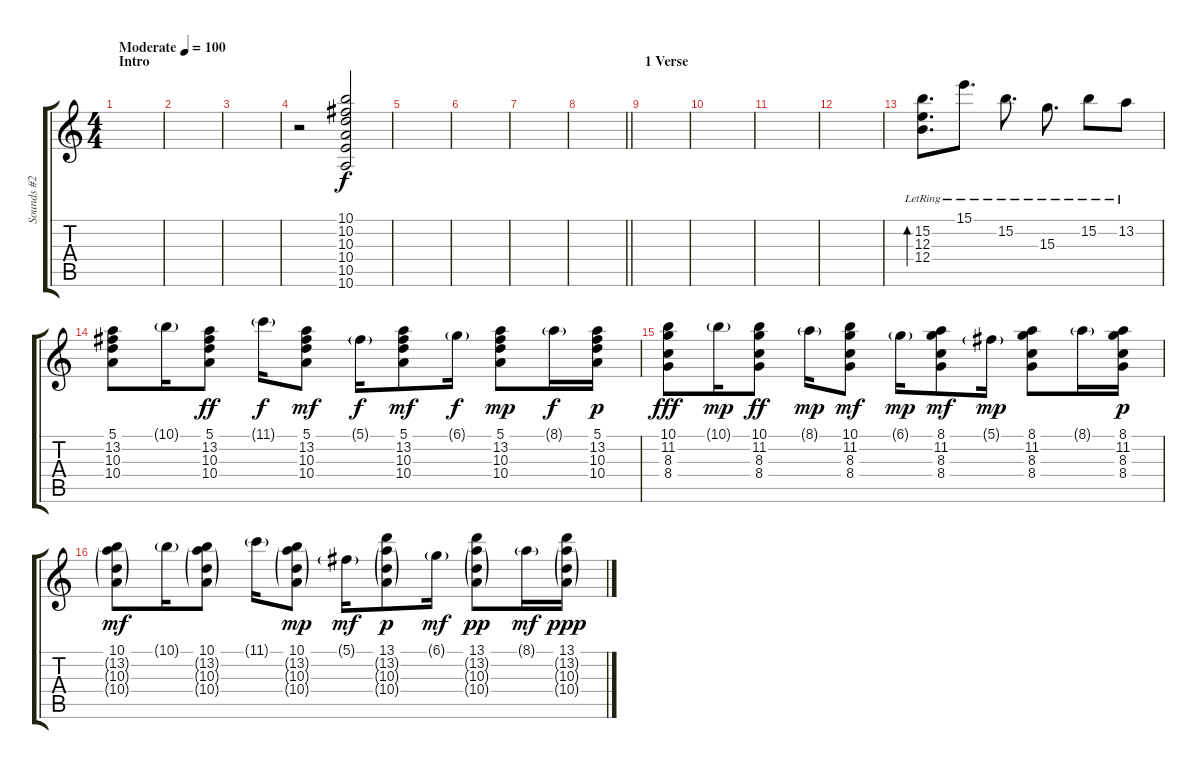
\track ("Sounds #2" "Sounds #2") {instrument distortionguitar}
\staff {score tabs}
\tuning (Db4 Ab3 E3 B2 Gb2 B1) {hide}
\ts (4 4)
\section ("" "Intro")
\tempo (100 "Moderate")
\clef g2
\ks c
|
|
|
r.2 (10.1 10.2 10.3 10.4 10.5 10.6).2{instrument seashore} |
|
|
|
\barLineRight lightlight
|
\section ("" "1 Verse")
|
|
|
|
(15.2{lr} 12.3{lr} 12.4{lr}).8{d bd 240 volume 8 instrument electricpiano1} 15.1{lr}.8{d} 15.2{lr}.8{d} 15.3{lr}.8{d} 15.2{lr}.8 13.2{lr}.8 |
(5.1 13.2 10.3 10.4).8 10.1{g}.16{dy f} (5.1 13.2 10.3 10.4).8{dy ff} 11.1{g}.16{dy f} (5.1 13.2 10.3 10.4).8{dy mf} 5.1{g}.16{dy f} (5.1 13.2 10.3 10.4).8{dy mf} 6.1{g}.16{dy f} (5.1 13.2 10.3 10.4).8{dy mp} 8.1{g}.16{dy f} (5.1 13.2 10.3 10.4).16{dy p} |
(10.1 11.2 8.3 8.4).8{dy fff} 10.1{g}.16{dy mp} (10.1 11.2 8.3 8.4).8{dy ff} 8.1{g}.16{dy mp} (10.1 11.2 8.3 8.4).8{dy mf} 6.1{g}.16{dy mp} (8.1 11.2 8.3 8.4).8{dy mf} 5.1{g}.16{dy mp} (8.1 11.2 8.3 8.4).8 8.1{g}.16 (8.1 11.2 8.3 8.4).16{dy p} |
(10.1 13.2{g} 10.3{g} 10.4{g}).8{dy mf} 10.1{g}.16 (10.1 13.2{g} 10.3{g} 10.4{g}).8 11.1{g}.16 (10.1 13.2{g} 10.3{g} 10.4{g}).8{dy mp} 5.1{g}.16{dy mf} (13.1 13.2{g} 10.3{g} 10.4{g}).8{dy p} 6.1{g}.16{dy mf} (13.1 13.2{g} 10.3{g} 10.4{g}).8{dy pp} 8.1{g}.16{dy mf} (13.1 13.2{g} 10.3{g} 10.4{g}).16{dy ppp}
